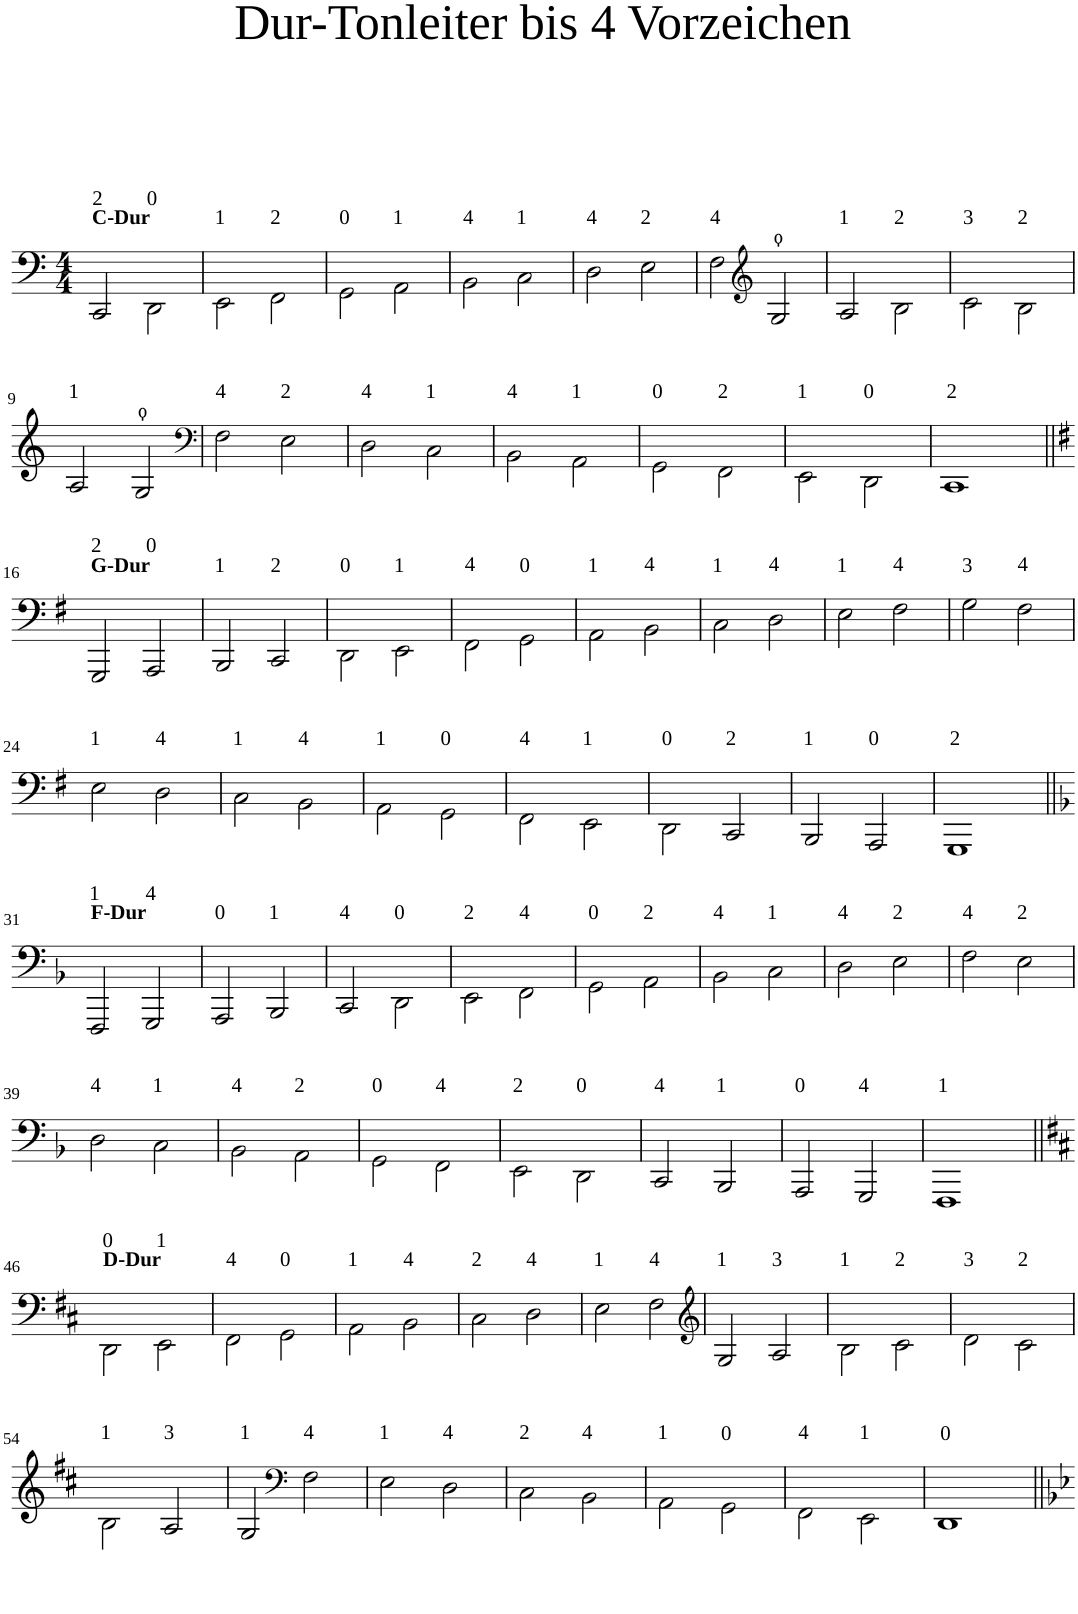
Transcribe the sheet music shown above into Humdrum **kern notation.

**kern
*part1
*staff1
*I"[Double Bass (C1-F5, E1-D3)]
*I'Db.
*clefF4
*Trd7c12
*k[]
*M4/4
=1
!LO:TX:a:B:t=C-Dur
!LO:TX:a:t=2
2CC/
!LO:TX:a:t=0
2DD\
=2
!LO:TX:a:t=1
2EE\
!LO:TX:a:t=2
2FF\
=3
!LO:TX:a:t=0
2GG\
!LO:TX:a:t=1
2AA\
=4
!LO:TX:a:t=4
2BB\
!LO:TX:a:t=1
2C\
=5
!LO:TX:a:t=4
2D\
!LO:TX:a:t=2
2E\
=6
!LO:TX:a:t=4
2F\
*clefG2
2G/
=7
!LO:TX:a:t=1
2A/
!LO:TX:a:t=2
2B\
=8
!LO:TX:a:t=3
2c\
!LO:TX:a:t=2
2B\
!!LO:LB:g=z
=9
!LO:TX:a:t=1
2A/
2G/
=10
*clefF4
!LO:TX:a:t=4
2F\
!LO:TX:a:t=2
2E\
=11
!LO:TX:a:t=4
2D\
!LO:TX:a:t=1
2C\
=12
!LO:TX:a:t=4
2BB\
!LO:TX:a:t=1
2AA\
=13
!LO:TX:a:t=0
2GG\
!LO:TX:a:t=2
2FF\
=14
!LO:TX:a:t=1
2EE\
!LO:TX:a:t=0
2DD\
=15
!LO:TX:a:t=2
1CC
!!LO:LB:g=z
=16||
*k[f#]
*G:
!LO:TX:a:B:t=G-Dur
!LO:TX:a:t=2
2GGG/
!LO:TX:a:t=0
2AAA/
=17
!LO:TX:a:t=1
2BBB/
!LO:TX:a:t=2
2CC/
=18
!LO:TX:a:t=0
2DD\
!LO:TX:a:t=1
2EE\
=19
!LO:TX:a:t=4
2FF#\
!LO:TX:a:t=0
2GG\
=20
!LO:TX:a:t=1
2AA\
!LO:TX:a:t=4
2BB\
=21
!LO:TX:a:t=1
2C\
!LO:TX:a:t=4
2D\
=22
!LO:TX:a:t=1
2E\
!LO:TX:a:t=4
2F#\
=23
!LO:TX:a:t=3
2G\
!LO:TX:a:t=4
2F#\
!!LO:LB:g=z
=24
!LO:TX:a:t=1
2E\
!LO:TX:a:t=4
2D\
=25
!LO:TX:a:t=1
2C\
!LO:TX:a:t=4
2BB\
=26
!LO:TX:a:t=1
2AA\
!LO:TX:a:t=0
2GG\
=27
!LO:TX:a:t=4
2FF#\
!LO:TX:a:t=1
2EE\
=28
!LO:TX:a:t=0
2DD\
!LO:TX:a:t=2
2CC/
=29
!LO:TX:a:t=1
2BBB/
!LO:TX:a:t=0
2AAA/
=30
!LO:TX:a:t=2
1GGG
!!LO:LB:g=z
=31||
*k[b-]
*F:
!LO:TX:a:B:t=F-Dur
!LO:TX:a:t=1
2FFF/
!LO:TX:a:t=4
2GGG/
=32
!LO:TX:a:t=0
2AAA/
!LO:TX:a:t=1
2BBB-/
=33
!LO:TX:a:t=4
2CC/
!LO:TX:a:t=0
2DD\
=34
!LO:TX:a:t=2
2EE\
!LO:TX:a:t=4
2FF\
=35
!LO:TX:a:t=0
2GG\
!LO:TX:a:t=2
2AA\
=36
!LO:TX:a:t=4
2BB-\
!LO:TX:a:t=1
2C\
=37
!LO:TX:a:t=4
2D\
!LO:TX:a:t=2
2E\
=38
!LO:TX:a:t=4
2F\
!LO:TX:a:t=2
2E\
!!LO:LB:g=z
=39
!LO:TX:a:t=4
2D\
!LO:TX:a:t=1
2C\
=40
!LO:TX:a:t=4
2BB-\
!LO:TX:a:t=2
2AA\
=41
!LO:TX:a:t=0
2GG\
!LO:TX:a:t=4
2FF\
=42
!LO:TX:a:t=2
2EE\
!LO:TX:a:t=0
2DD\
=43
!LO:TX:a:t=4
2CC/
!LO:TX:a:t=1
2BBB-/
=44
!LO:TX:a:t=0
2AAA/
!LO:TX:a:t=4
2GGG/
=45
!LO:TX:a:t=1
1FFF
!!LO:LB:g=z
=46||
*k[f#c#]
*D:
!LO:TX:a:B:t=D-Dur
!LO:TX:a:t=0
2DD\
!LO:TX:a:t=1
2EE\
=47
!LO:TX:a:t=4
2FF#\
!LO:TX:a:t=0
2GG\
=48
!LO:TX:a:t=1
2AA\
!LO:TX:a:t=4
2BB\
=49
!LO:TX:a:t=2
2C#\
!LO:TX:a:t=4
2D\
=50
!LO:TX:a:t=1
2E\
!LO:TX:a:t=4
2F#\
=51
*clefG2
!LO:TX:a:t=1
2G/
!LO:TX:a:t=3
2A/
=52
!LO:TX:a:t=1
2B\
!LO:TX:a:t=2
2c#\
=53
!LO:TX:a:t=3
2d\
!LO:TX:a:t=2
2c#\
!!LO:LB:g=z
=54
!LO:TX:a:t=1
2B\
!LO:TX:a:t=3
2A/
=55
!LO:TX:a:t=1
2G/
*clefF4
!LO:TX:a:t=4
2F#\
=56
!LO:TX:a:t=1
2E\
!LO:TX:a:t=4
2D\
=57
!LO:TX:a:t=2
2C#\
!LO:TX:a:t=4
2BB\
=58
!LO:TX:a:t=1
2AA\
!LO:TX:a:t=0
2GG\
=59
!LO:TX:a:t=4
2FF#\
!LO:TX:a:t=1
2EE\
=60
!LO:TX:a:t=0
1DD
=||
*-
